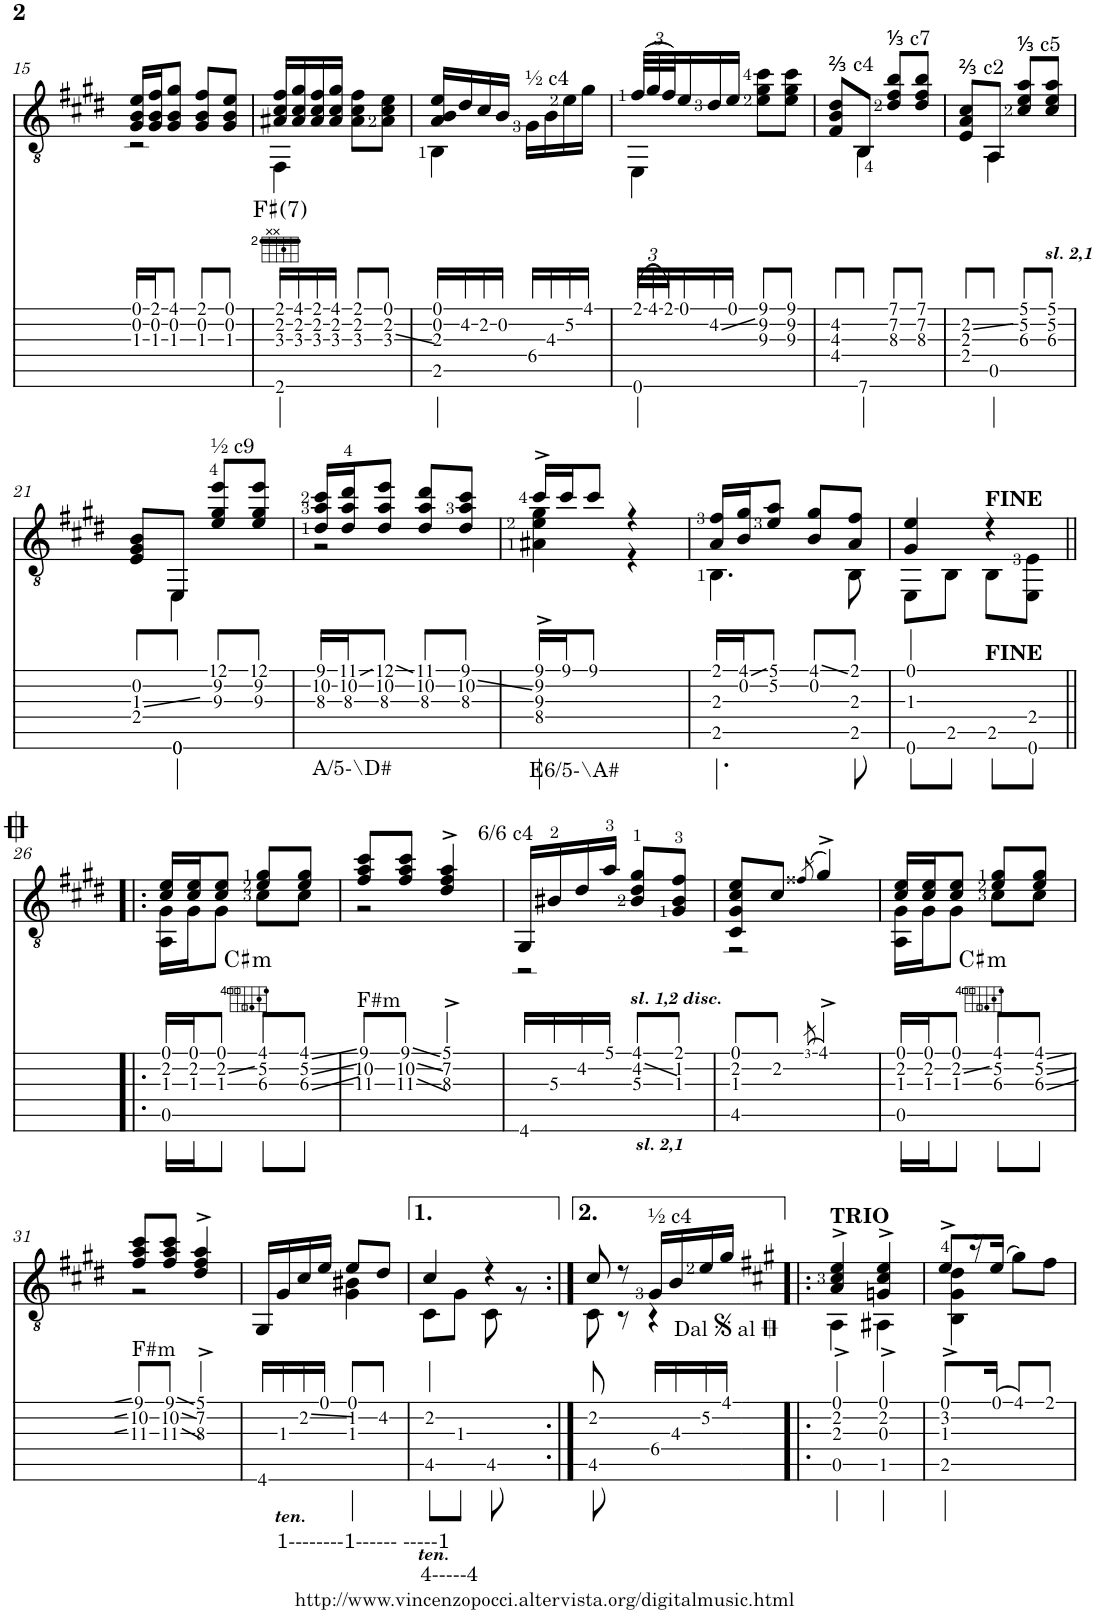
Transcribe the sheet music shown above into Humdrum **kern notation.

**kern	**harte	**kern
*part2	*part2	*part1
*staff2	*	*staff1
*I"Chitarra classica (Intavolatura)	*	*I"Classical Guitar
!!LO:PB:g=z
*	*	*clefGv2
*k[f#c#g#d#]	*	*k[f#c#g#d#]
*M2/4	*	*M2/4
=15	=15	=15
*^	*	*^
16G#/ 16B/ 16e/LL	2r	.	16G#/ 16B/ 16e/LL	2r
16G#/ 16B/ 16f#/J	.	.	16G#/ 16B/ 16f#/J	.
8G#/ 8B/ 8g#/J	.	.	8G#/ 8B/ 8g#/J	.
8G#/ 8B/ 8f#/L	.	.	8G#/ 8B/ 8f#/L	.
8G#/ 8B/ 8e/J	.	.	8G#/ 8B/ 8e/J	.
=16	=16	=16	=16	=16
16A#X/ 16c#/ 16f#/LL	4FF#\	F#:maj7	16A#X/ 16c#/ 16f#/LL	4FF#\
16A#/ 16c#/ 16g#/	.	.	16A#/ 16c#/ 16g#/	.
16A#/ 16c#/ 16f#/	.	.	16A#/ 16c#/ 16f#/	.
16A#/ 16c#/ 16g#/JJ	.	.	16A#/ 16c#/ 16g#/JJ	.
8A#/ 8c#/ 8f#/L	4ryy	.	8A#\ 8c#\ 8f#\L	4ryy
8A#/ 8c#/ 8e/J	.	.	8A#\ 8c#\ 8e\J	.
=17	=17	=17	=17	=17
16A/ 16B/ 16e/LL	4BB\	.	16A/ 16B/ 16e/LL	4BB\
16d#/	.	.	16d#/	.
16c#/	.	.	16c#/	.
16B/JJ	.	.	16B/JJ	.
!	!	!	!LO:TX:a:t=½ c4	!
16G#/LL	4ryy	.	16G#\LL	4ryy
16B/	.	.	16B\	.
16e/	.	.	16e\	.
16g#/JJ	.	.	16g#\JJ	.
=18	=18	=18	=18	=18
*Xbrackettup	*	*	*Xbrackettup	*
(48f#/LLL	4EE\	.	(48f#/LLL	4EE\
48g#/	.	.	48g#/	.
48f#/J)	.	.	48f#/J)	.
16e/	.	.	16e/	.
16d#/	.	.	16d#/	.
16e/JJ	.	.	16e/JJ	.
8e/ 8g#/ 8cc#/L	4ryy	.	8e\ 8g#\ 8cc#\L	4ryy
8e/ 8g#/ 8cc#/J	.	.	8e\ 8g#\ 8cc#\J	.
=19	=19	=19	=19	=19
!	!	!	!LO:TX:a:t=⅔ c4	!
8F#/ 8B/ 8d#/L	8ryy	.	8F#/ 8B/ 8d#/L	8ryy
8BB/J	4BB\	.	8BB/J	4BB\
!	!	!	!LO:TX:a:t=⅓ c7	!
8d#/ 8f#/ 8b/L	.	.	8d#/ 8f#/ 8b/L	.
8d#/ 8f#/ 8b/J	8ryy	.	8d#/ 8f#/ 8b/J	8ryy
=20	=20	=20	=20	=20
!	!	!	!LO:TX:a:t=⅔ c2	!
8E/ 8A/ 8c#/L	8ryy	.	8E/ 8A/ 8c#/L	8ryy
8AA/J	4AA\	.	8AA/J	4AA\
!	!	!	!LO:TX:a:t=⅓ c5	!
8c#/ 8e/ 8a/L	.	.	8c#/ 8e/ 8a/L	.
!LO:TX:a:Bi:t=sl. 2,1	!	!	!	!
8c#/ 8e/ 8a/J	8ryy	.	8c#/ 8e/ 8a/J	8ryy
!!LO:LB:g=z	!!
=21	=21	=21	=21	=21
8E/ 8G#/ 8B/L	8ryy	.	8E/ 8G#/ 8B/L	8ryy
8EE/J	4EE\	.	8EE/J	4EE\
!	!	!	!LO:TX:a:t=½ c9	!
8e/ 8g#/ 8ee/L	.	.	8e/ 8g#/ 8ee/L	.
8e/ 8g#/ 8ee/J	8ryy	.	8e/ 8g#/ 8ee/J	8ryy
=22	=22	=22	=22	=22
!LO:TX:b:t=A/5-\D#	!	!	!	!
16d#/ 16a/ 16cc#/LL	2r	.	16d#/ 16a/ 16cc#/LL	2r
16d#/ 16a/ 16dd#/J	.	.	16d#/ 16a/ 16dd#/J	.
8d#/ 8a/ 8ee/J	.	.	8d#/ 8a/ 8ee/J	.
8d#/ 8a/ 8dd#/L	.	.	8d#/ 8a/ 8dd#/L	.
8d#/ 8a/ 8cc#/J	.	.	8d#/ 8a/ 8cc#/J	.
=23	=23	=23	=23	=23
!LO:TX:b:t=E6/5-\A#	!	!	!	!
16cc#^/LL	4A#X\ 4e\ 4g#\	.	16cc#^/LL	4A#X\ 4e\ 4g#\
16cc#/J	.	.	16cc#/J	.
8cc#/J	.	.	8cc#/J	.
4r	4r	.	4r	4r
=24	=24	=24	=24	=24
16A/ 16f#/LL	4.BB\	.	16A/ 16f#/LL	4.BB\
16B/ 16g#/J	.	.	16B/ 16g#/J	.
8e/ 8a/J	.	.	8e/ 8a/J	.
8B/ 8g#/L	.	.	8B/ 8g#/L	.
8A/ 8f#/J	8BB\	.	8A/ 8f#/J	8BB\
=25	=25	=25	=25	=25
4G#/ 4e/	8EE\L	.	4G#/ 4e/	8EE\L
.	8BB\J	.	.	8BB\J
4r	8BB\L	.	4r	8BB\L
.	8EE\ 8E\J	.	.	8EE\ 8E\J
!!LO:LB:g=z	!!
=26!|:	=26!|:	=26!|:	=26!|:	=26!|:
16c#/ 16e/LL	16AA\ 16G#\LL	.	16c#/ 16e/LL	16AA\ 16G#\LL
16c#/ 16e/J	16G#\J	.	16c#/ 16e/J	16G#\J
8c#/ 8e/J	8G#\J	.	8c#/ 8e/J	8G#\J
!	!	!LO:H:kt=m	!	!
8e/ 8g#/L	8c#\L	C#:min	8e/ 8g#/L	8c#\L
8e/ 8g#/J	8c#\J	.	8e/ 8g#/J	8c#\J
=27	=27	=27	=27	=27
!LO:TX:a:t=F#m	!	!	!	!
8f#/ 8a/ 8cc#/L	2r	.	8f#/ 8a/ 8cc#/L	2r
8f#/ 8a/ 8cc#/J	.	.	8f#/ 8a/ 8cc#/J	.
4d#/^ 4f#/^ 4a/^	.	.	4d#/^ 4f#/^ 4a/^	.
=28	=28	=28	=28	=28
!	!	!	!LO:TX:a:t=6/6 c4	!
16GG#/LL	2r	.	16GG#/LL	2r
16B#X/	.	.	16B#X/	.
16d#/	.	.	16d#/	.
16a/JJ	.	.	16a/JJ	.
!LO:TX:a:Bi:t=sl. 1,2 disc.	!	!	!	!
!LO:TX:b:Bi:t=sl. 2,1	!	!	!	!
8B#/ 8d#/ 8g#/L	.	.	8B#/ 8d#/ 8g#/L	.
8G#/ 8B#/ 8f#/J	.	.	8G#/ 8B#/ 8f#/J	.
=29	=29	=29	=29	=29
8C#/ 8G#/ 8c#/ 8e/L	2r	.	8C#/ 8G#/ 8c#/ 8e/L	2r
8c#/J	.	.	8c#/J	.
(8qf##X/	.	.	(8qf##X/	.
4g#^/)	.	.	4g#^/)	.
=30	=30	=30	=30	=30
16c#/ 16e/LL	16AA\ 16G#\LL	.	16c#/ 16e/LL	16AA\ 16G#\LL
16c#/ 16e/J	16G#\J	.	16c#/ 16e/J	16G#\J
8c#/ 8e/J	8G#\J	.	8c#/ 8e/J	8G#\J
!	!	!LO:H:kt=m	!	!
8e/ 8g#/L	8c#\L	C#:min	8e/ 8g#/L	8c#\L
8e/ 8g#/J	8c#\J	.	8e/ 8g#/J	8c#\J
!!LO:LB:g=z	!!
=31	=31	=31	=31	=31
!LO:TX:a:t=F#m	!	!	!	!
8f#/ 8a/ 8cc#/L	2r	.	8f#/ 8a/ 8cc#/L	2r
8f#/ 8a/ 8cc#/J	.	.	8f#/ 8a/ 8cc#/J	.
4d#/^ 4f#/^ 4a/^	.	.	4d#/^ 4f#/^ 4a/^	.
=32	=32	=32	=32	=32
16GG#/LL	4ryy	.	16GG#/LL	4ryy
!LO:TX:b:t=1--------1------ -----1	!	!	!	!
!LO:TX:b:Bi:t=ten.	!	!	!	!
16G#/	.	.	16G#/	.
16c#/	.	.	16c#/	.
16e/JJ	.	.	16e/JJ	.
8e/L	4G#\ 4B#X\	.	8e/L	4G#\ 4B#X\
8d#/J	.	.	8d#/J	.
=33	=33	=33	=33	=33
!LO:TX:b:Bi:t=ten.	!	!	!	!
!LO:TX:b:t=4-----4	!	!	!	!
4c#/	8C#\L	.	4c#/	8C#\L
.	8G#\J	.	.	8G#\J
4r	8C#\	.	4r	8C#\
.	8r	.	.	8r
=34:|!	=34:|!	=34:|!	=34:|!	=34:|!
8c#/	8C#\	.	8c#/	8C#\
8r	8r	.	8r	8r
!	!	!	!LO:TX:a:t=½ c4	!
16G#/LL	4r	.	16G#/LL	4r
!	!	!	!LO:TX:b:t=Dal	!
!	!	!	!LO:TX:b:t=al	!
16B/	.	.	16B/	.
16e/	.	.	16e/	.
16g#/JJ	.	.	16g#/JJ	.
=35!|:	=35!|:	=35!|:	=35!|:	=35!|:
*k[f#c#g#]	*	*	*k[f#c#g#]	*
!	!	!	!LO:TX:a:B:t=TRIO	!
4A/^ 4c#/^ 4e/^	4AA\	.	4A/^ 4c#/^ 4e/^	4AA\
4Gn/^ 4c#/^ 4e/^	4AA#X\	.	4Gn/^ 4c#/^ 4e/^	4AA#X\
=36	=36	=36	=36	=36
8e^/L	4BB\ 4G#\ 4d\	.	8e^/L	4BB\ 4G#\ 4d\
16r	.	.	16r	.
(16e/JJ	.	.	(16e/JJ	.
8g#/L)	4ryy	.	8g#\L)	4ryy
8f#/J	.	.	8f#\J	.
*v	*v	*	*	*
*	*	*v	*v
=	=	=
*-	*-	*-
